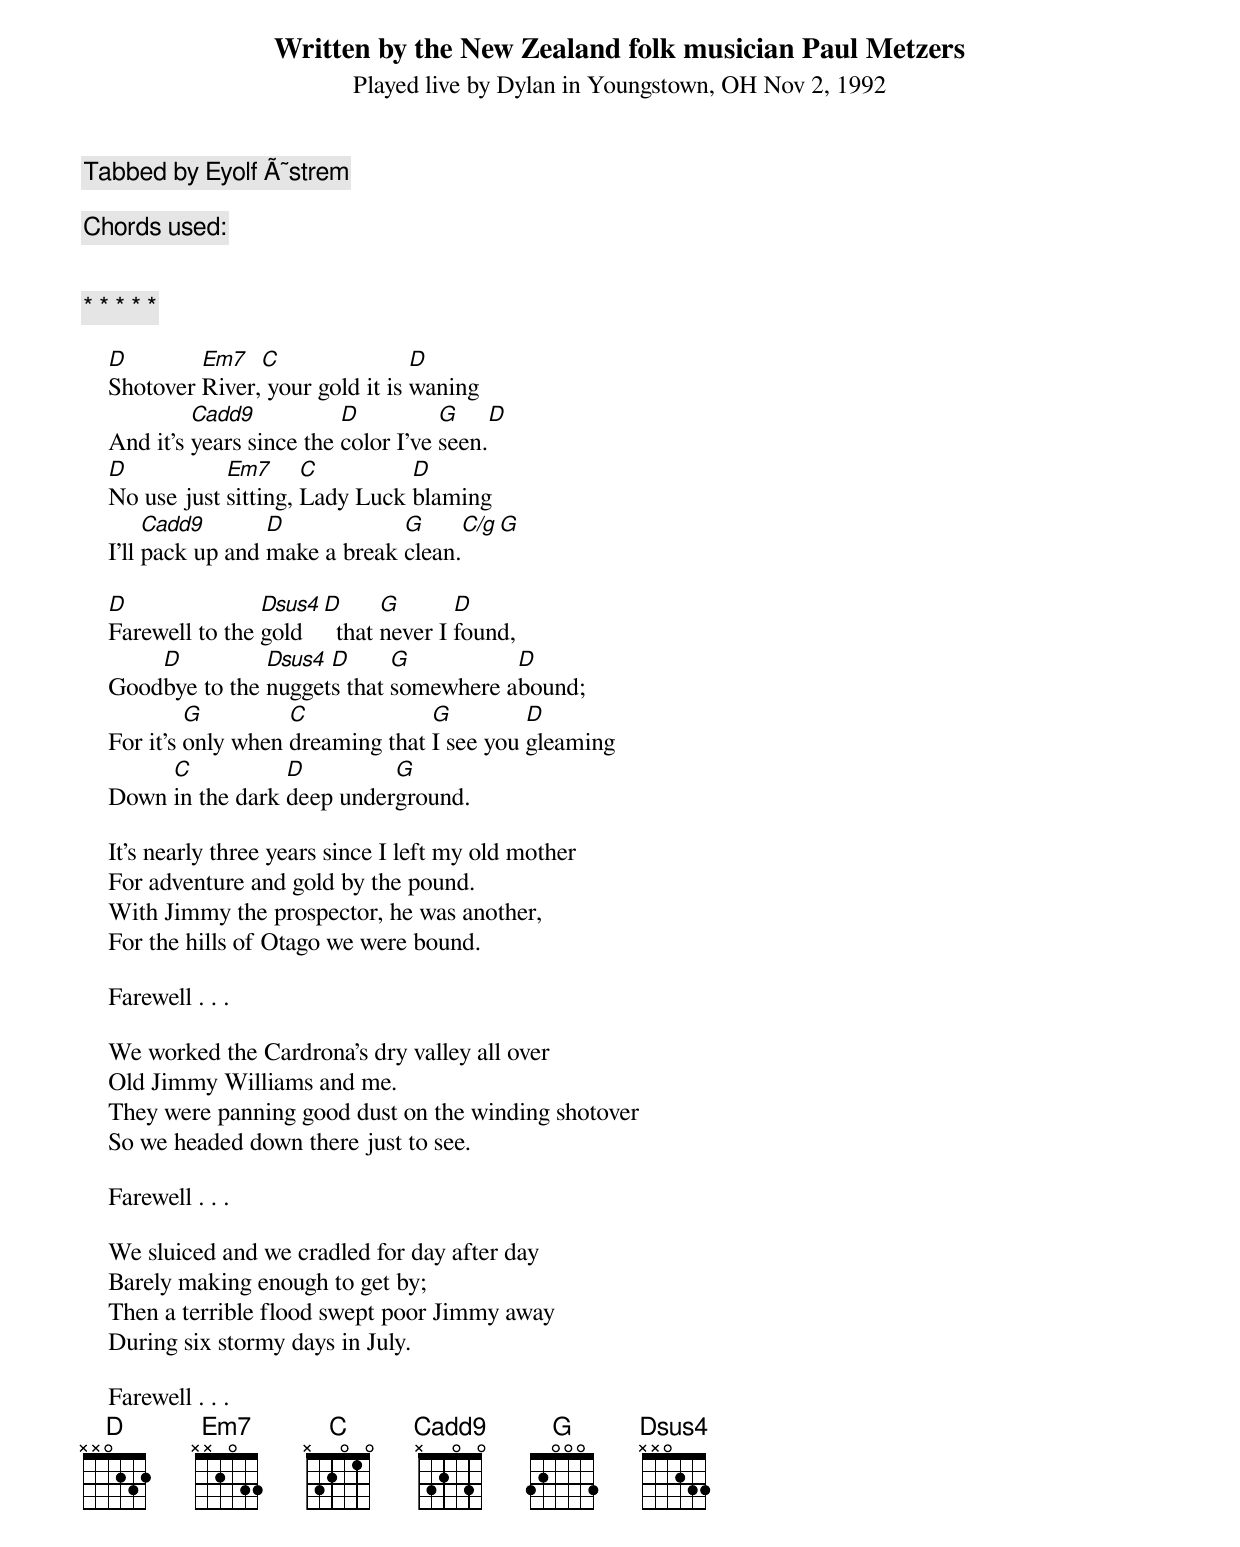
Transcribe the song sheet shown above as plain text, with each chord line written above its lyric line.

Written by the New Zealand folk musician Paul Metzers
Played live by Dylan in Youngstown, OH Nov 2, 1992
Tabbed by Eyolf Ã˜strem

Chords used:

    Em7   xx2033
    Cadd9 x32030  most often this seems to be played as a straight C

* * * * *

    D        Em7   C                D
    Shotover River, your gold it is waning
             C(add9)         D          G       D
    And it's years since the color I've seen.
    D           Em7      C         D
    No use just sitting, Lady Luck blaming
         C(add9)     D            G       C/g  G
    I'll pack up and make a break clean.

    D               Dsus4 D      G       D
    Farewell to the gold    that never I found,
        D          Dsus4 D      G          D
    Goodbye to the nuggets that somewhere abound;
             G         C             G         D
    For it's only when dreaming that I see you gleaming
         C           D         G
    Down in the dark deep underground.

    It's nearly three years since I left my old mother
    For adventure and gold by the pound.
    With Jimmy the prospector, he was another,
    For the hills of Otago we were bound.

    Farewell . . .

    We worked the Cardrona's dry valley all over
    Old Jimmy Williams and me.
    They were panning good dust on the winding shotover
    So we headed down there just to see.

    Farewell . . .

    We sluiced and we cradled for day after day
    Barely making enough to get by;
    Then a terrible flood swept poor Jimmy away
    During six stormy days in July.

    Farewell . . .
